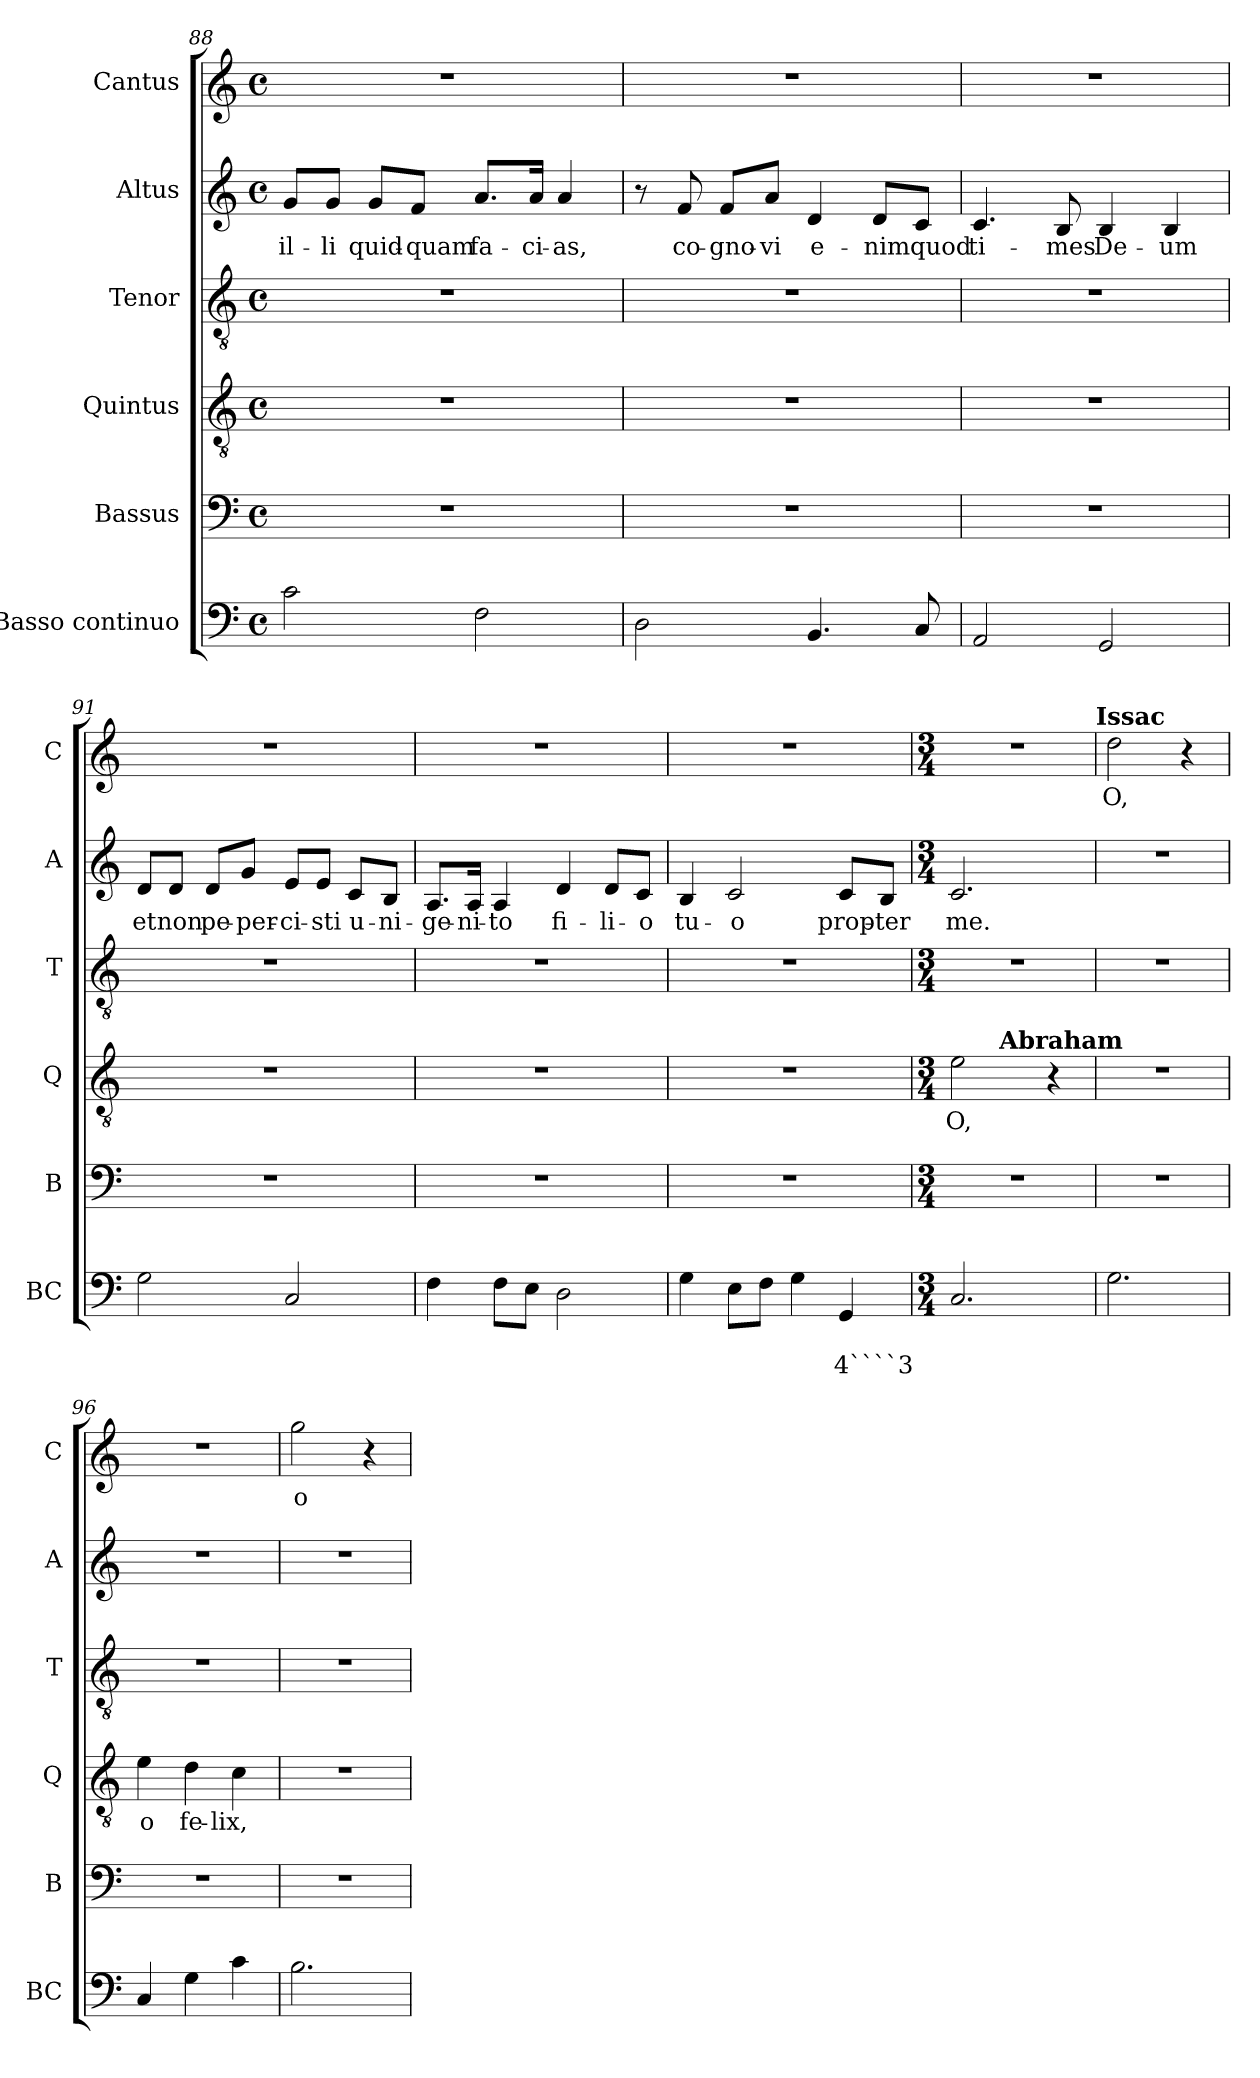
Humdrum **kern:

**kern	**text	**text	**kern	**kern	**text	**kern	**kern	**text	**kern	**text
*part6	*part6	*part6	*part5	*part4	*part4	*part3	*part2	*part2	*part1	*part1
*staff6	*staff6	*staff6	*staff5	*staff4	*staff4	*staff3	*staff2	*staff2	*staff1	*staff1
*I"Basso continuo	*	*	*I"Bassus	*I"Quintus	*	*I"Tenor	*I"Altus	*	*I"Cantus	*
*I'BC	*	*	*I'B	*I'Q	*	*I'T	*I'A	*	*I'C	*
*clefF4	*	*	*clefF4	*clefGv2	*	*clefGv2	*clefG2	*	*clefG2	*
*ITrd7c12	*	*	*	*	*	*	*	*	*	*
*k[]	*	*	*k[]	*k[]	*	*k[]	*k[]	*	*k[]	*
*C:	*	*	*C:	*C:	*	*C:	*C:	*	*C:	*
*M4/4	*	*	*M4/4	*M4/4	*	*M4/4	*M4/4	*	*M4/4	*
*met(c)	*	*	*met(c)	*met(c)	*	*met(c)	*met(c)	*	*met(c)	*
=88	=88	=88	=88	=88	=88	=88	=88	=88	=88	=88
!	!	!	!	!	!	!	!	!LO:LY:b	!	!
2C\	.	.	1r	1r	.	1r	8g/L	il-	1r	.
!	!	!	!	!	!	!	!	!LO:LY:b	!	!
.	.	.	.	.	.	.	8g/J	-li	.	.
!	!	!	!	!	!	!	!	!LO:LY:b	!	!
.	.	.	.	.	.	.	8g/L	quid-	.	.
!	!	!	!	!	!	!	!	!LO:LY:b	!	!
.	.	.	.	.	.	.	8f/J	-quam	.	.
!	!	!	!	!	!	!	!	!LO:LY:b	!	!
2FF\	.	.	.	.	.	.	8.a/L	fa-	.	.
!	!	!	!	!	!	!	!	!LO:LY:b	!	!
.	.	.	.	.	.	.	16a/Jk	-ci-	.	.
!	!	!	!	!	!	!	!	!LO:LY:b	!	!
.	.	.	.	.	.	.	4a/	-as,	.	.
!!LO:PB:g=z
=89	=89	=89	=89	=89	=89	=89	=89	=89	=89	=89
2DD\	.	.	1r	1r	.	1r	8r	.	1r	.
!	!	!	!	!	!	!	!	!LO:LY:b	!	!
.	.	.	.	.	.	.	8f/	co-	.	.
!	!	!	!	!	!	!	!	!LO:LY:b	!	!
.	.	.	.	.	.	.	8f/L	-gno-	.	.
!	!	!	!	!	!	!	!	!LO:LY:b	!	!
.	.	.	.	.	.	.	8a/J	-vi	.	.
!	!	!	!	!	!	!	!	!LO:LY:b	!	!
4.BBB/	.	.	.	.	.	.	4d/	e-	.	.
!	!	!	!	!	!	!	!	!LO:LY:b	!	!
.	.	.	.	.	.	.	8d/L	-nim	.	.
!	!	!	!	!	!	!	!	!LO:LY:b	!	!
8CC/	.	.	.	.	.	.	8c/J	quod	.	.
=90	=90	=90	=90	=90	=90	=90	=90	=90	=90	=90
!	!	!	!	!	!	!	!	!LO:LY:b	!	!
2AAA/	.	.	1r	1r	.	1r	4.c/	ti-	1r	.
!	!	!	!	!	!	!	!	!LO:LY:b	!	!
.	.	.	.	.	.	.	8B/	-mes	.	.
!	!	!	!	!	!	!	!	!LO:LY:b	!	!
2GGG/	.	.	.	.	.	.	4B/	De-	.	.
!	!	!	!	!	!	!	!	!LO:LY:b	!	!
.	.	.	.	.	.	.	4B/	-um	.	.
=91	=91	=91	=91	=91	=91	=91	=91	=91	=91	=91
!	!	!	!	!	!	!	!	!LO:LY:b	!	!
2GG\	.	.	1r	1r	.	1r	8d/L	et	1r	.
!	!	!	!	!	!	!	!	!LO:LY:b	!	!
.	.	.	.	.	.	.	8d/J	non	.	.
!	!	!	!	!	!	!	!	!LO:LY:b	!	!
.	.	.	.	.	.	.	8d/L	pe-	.	.
!	!	!	!	!	!	!	!	!LO:LY:b	!	!
.	.	.	.	.	.	.	8g/J	-per-	.	.
!	!	!	!	!	!	!	!	!LO:LY:b	!	!
2CC/	.	.	.	.	.	.	8e/L	-ci-	.	.
!	!	!	!	!	!	!	!	!LO:LY:b	!	!
.	.	.	.	.	.	.	8e/J	-sti	.	.
!	!	!	!	!	!	!	!	!LO:LY:b	!	!
.	.	.	.	.	.	.	8c/L	u-	.	.
!	!	!	!	!	!	!	!	!LO:LY:b	!	!
.	.	.	.	.	.	.	8B/J	-ni-	.	.
=92	=92	=92	=92	=92	=92	=92	=92	=92	=92	=92
!	!	!	!	!	!	!	!	!LO:LY:b	!	!
4FF\	.	.	1r	1r	.	1r	8.A/L	-ge-	1r	.
!	!	!	!	!	!	!	!	!LO:LY:b	!	!
.	.	.	.	.	.	.	16A/Jk	-ni-	.	.
!	!	!	!	!	!	!	!	!LO:LY:b	!	!
8FF\L	.	.	.	.	.	.	4A/	-to	.	.
8EE\J	.	.	.	.	.	.	.	.	.	.
!	!	!	!	!	!	!	!	!LO:LY:b	!	!
2DD\	.	.	.	.	.	.	4d/	fi-	.	.
!	!	!	!	!	!	!	!	!LO:LY:b	!	!
.	.	.	.	.	.	.	8d/L	-li-	.	.
!	!	!	!	!	!	!	!	!LO:LY:b	!	!
.	.	.	.	.	.	.	8c/J	-o	.	.
=93	=93	=93	=93	=93	=93	=93	=93	=93	=93	=93
!	!	!	!	!	!	!	!	!LO:LY:b	!	!
4GG\	.	.	1r	1r	.	1r	4B/	tu-	1r	.
!	!	!	!	!	!	!	!	!LO:LY:b	!	!
8EE\L	.	.	.	.	.	.	2c/	-o	.	.
8FF\J	.	.	.	.	.	.	.	.	.	.
4GG\	.	.	.	.	.	.	.	.	.	.
!	!	!LO:LY:b	!	!	!	!	!	!LO:LY:b	!	!
4GGG/	.	4````3	.	.	.	.	8c/L	prop-	.	.
!	!	!	!	!	!	!	!	!LO:LY:b	!	!
.	.	.	.	.	.	.	8B/J	-ter	.	.
!!LO:LB:g=z
=94	=94	=94	=94	=94	=94	=94	=94	=94	=94	=94
*M3/4	*	*	*M3/4	*M3/4	*	*M3/4	*M3/4	*	*M3/4	*
!	!	!	!	!	!LO:LY:b	!	!	!LO:LY:b	!	!
*	*	*	*	*^	*	*	*	*	*	*
2.CC/	.	.	2.r	2e\	4ryy	O,	2.r	2.c/	me.	2.r	.
!	!	!	!	!	!LO:TX:a:B:t=Abraham	!	!	!	!	!	!
.	.	.	.	.	2ryy	.	.	.	.	.	.
.	.	.	.	4r	.	.	.	.	.	.	.
!	!	!	!	!	!	!	!	!	!	!LO:TX:a:B:t=Issac	!
=95	=95	=95	=95	=95	=95	=95	=95	=95	=95	=95	=95
!	!	!	!	!	!	!	!	!	!	!	!LO:LY:b
*	*	*	*	*v	*v	*	*	*	*	*	*
2.GG\	.	.	2.r	2.r	.	2.r	2.r	.	2dd\	O,
.	.	.	.	.	.	.	.	.	4r	.
=96	=96	=96	=96	=96	=96	=96	=96	=96	=96	=96
!	!	!	!	!	!LO:LY:b	!	!	!	!	!
4CC/	.	.	2.r	4e\	o	2.r	2.r	.	2.r	.
!	!	!	!	!	!LO:LY:b	!	!	!	!	!
4GG\	.	.	.	4d\	fe-	.	.	.	.	.
!	!	!	!	!	!LO:LY:b	!	!	!	!	!
4C\	.	.	.	4c\	-lix,	.	.	.	.	.
=97	=97	=97	=97	=97	=97	=97	=97	=97	=97	=97
!	!	!	!	!	!	!	!	!	!	!LO:LY:b
2.BB\	.	.	2.r	2.r	.	2.r	2.r	.	2gg\	o
.	.	.	.	.	.	.	.	.	4r	.
=	=	=	=	=	=	=	=	=	=	=
*-	*-	*-	*-	*-	*-	*-	*-	*-	*-	*-
